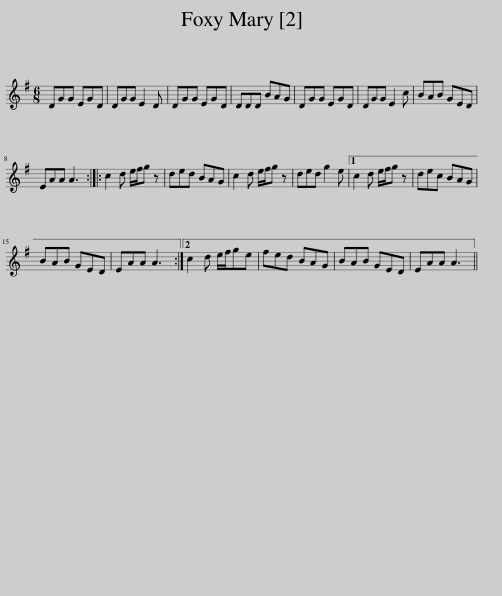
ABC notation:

X:1
L:1/8
M:6/8
I:linebreak $
K:G
V:1 treble
V:1
 DGG EGD | DGG E2 D | DGG EGD | DDD BAG | DGG EGD | %5
 DGG E2 c | BAB GED |$ EAA A3 :: c2 d e/f/g z | ded BAG | %10
 c2 d e/f/g z | ded g2 e |1 c2 d e/f/g z | dec BAG |$ BAB GED | %15
 EAA A3 :|2 c2 d e/f/ge | fed BAG | BAB GED | EAA A3 || %20
